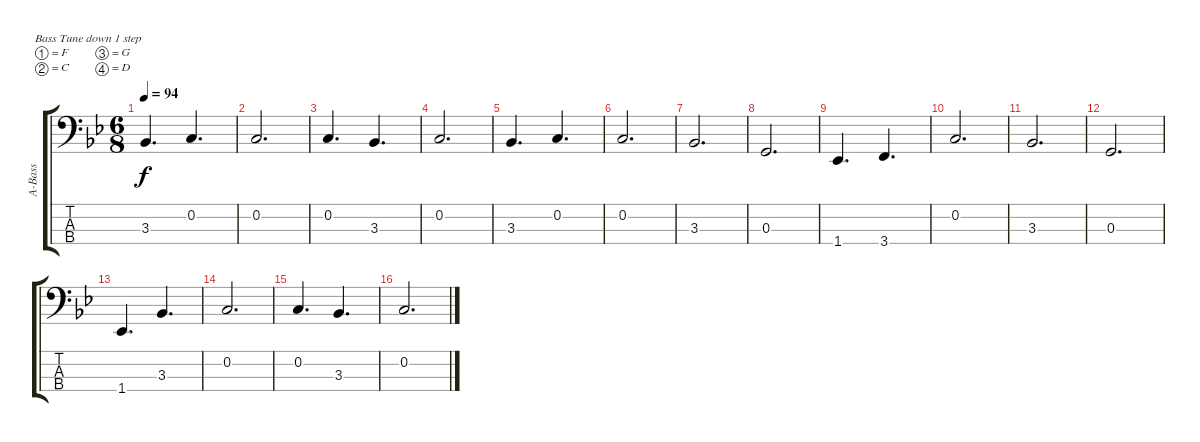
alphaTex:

\bracketExtendMode groupsimilarinstruments
\otherSystemsTrackNameOrientation horizontal
\track ("Bass" "A-Bass") {instrument acousticbass}
\staff {score tabs}
\tuning (F2 C2 G1 D1)
\ts (6 8)
\tempo 94
\clef f4
\ks bb
3.3{acc forcenatural}.4{d dy f} 0.2{acc forcenatural}.4{d} |
0.2{acc forcenatural}.2{d} |
0.2{acc forcenatural}.4{d} 3.3{acc forcenatural}.4{d} |
0.2{acc forcenatural}.2{d} |
3.3{acc forcenatural}.4{d} 0.2{acc forcenatural}.4{d} |
0.2{acc forcenatural}.2{d} |
3.3{acc forcenatural}.2{d} |
0.3{acc forcenatural}.2{d} |
1.4{acc forcenatural}.4{d} 3.4{acc forcenatural}.4{d} |
0.2{acc forcenatural}.2{d} |
3.3{acc forcenatural}.2{d} |
0.3{acc forcenatural}.2{d} |
1.4{acc forcenatural}.4{d} 3.3{acc forcenatural}.4{d} |
0.2{acc forcenatural}.2{d} |
0.2{acc forcenatural}.4{d} 3.3{acc forcenatural}.4{d} |
0.2{acc forcenatural}.2{d}
